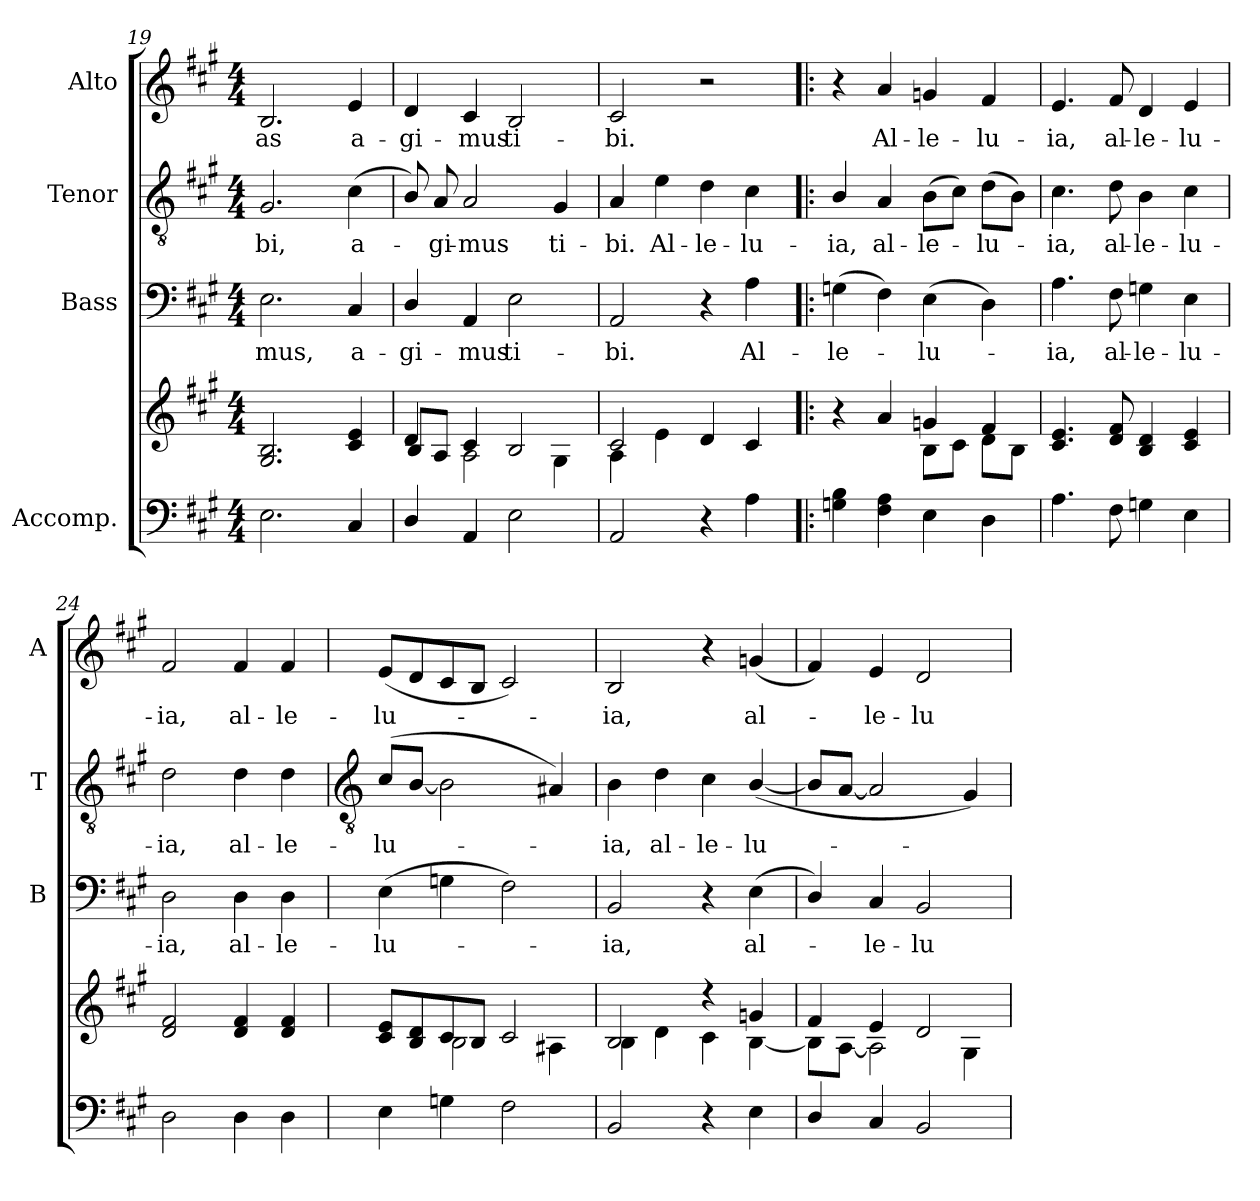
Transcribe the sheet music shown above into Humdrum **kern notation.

**kern	**kern	**kern	**text	**kern	**text	**kern	**text
*part4	*part4	*part3	*part3	*part2	*part2	*part1	*part1
*staff5	*staff4	*staff3	*staff3	*staff2	*staff2	*staff1	*staff1
*I"Accomp.	*	*I"Bass	*	*I"Tenor	*	*I"Alto	*
*	*	*I'B	*	*I'T	*	*I'A	*
!!LO:LB:g=z
*clefF4	*clefG2	*clefF4	*	*clefGv2	*	*clefG2	*
*k[f#c#g#]	*k[f#c#g#]	*k[f#c#g#]	*	*k[f#c#g#]	*	*k[f#c#g#]	*
*A:	*A:	*A:	*	*A:	*	*A:	*
*M4/4	*M4/4	*M4/4	*	*M4/4	*	*M4/4	*
=19	=19	=19	=19	=19	=19	=19	=19
*	*^	*	*	*	*	*	*
!	!	!	!	!LO:LY:b	!	!LO:LY:b	!	!LO:LY:b
2.E	2.G#/ 2.B/	1ryy	2.E	-mus,	2.G#	bi,	2.B	as
!	!	!	!	!LO:LY:b	!	!LO:LY:b	!	!LO:LY:b
4C#	4c#/ 4e/	.	4C#	a-	(<4c#	a-	4e	a-
=20	=20	=20	=20	=20	=20	=20	=20	=20
!	!	!	!	!LO:LY:b	!	!	!	!LO:LY:b
4D/	4d/	8B/L	4D/	-gi-	8B/)	.	4d	-gi-
!	!	!	!	!	!	!LO:LY:b	!	!
.	.	8A\J	.	.	8A	gi-	.	.
!	!	!	!	!LO:LY:b	!	!LO:LY:b	!	!LO:LY:b
4AA	4c#/	2A\	4AA	-mus	2A	-mus	4c#	-mus
!	!	!	!	!LO:LY:b	!	!	!	!LO:LY:b
2E	2B/	.	2E	ti-	.	.	2B	ti-
!	!	!	!	!	!	!LO:LY:b	!	!
.	.	4G#\	.	.	4G#	ti-	.	.
=21	=21	=21	=21	=21	=21	=21	=21	=21
!	!	!	!	!LO:LY:b	!	!LO:LY:b	!	!LO:LY:b
2AA	2c#/	4A\	2AA	-bi.	4A	-bi.	2c#	-bi.
!	!	!	!	!	!	!LO:LY:b	!	!
.	.	4e\	.	.	4e	Al-	.	.
!	!	!	!	!	!	!LO:LY:b	!	!
4r	2ryy	4d/	4r	.	4d	-le-	2r	.
!	!	!	!	!LO:LY:b	!	!LO:LY:b	!	!
4A	.	4c#/	4A	Al-	4c#	-lu-	.	.
=22!|:	=22!|:	=22!|:	=22!|:	=22!|:	=22!|:	=22!|:	=22!|:	=22!|:
!	!	!	!	!LO:LY:b	!	!LO:LY:b	!	!
4Gn 4B	4r	2ryy	(>4Gn	-le-	4B/	-ia,	4r	.
!	!	!	!	!	!	!LO:LY:b	!	!LO:LY:b
4F# 4A	4a/	.	4F#)	.	4A	al-	4a	Al-
!	!	!	!	!LO:LY:b	!	!LO:LY:b	!	!LO:LY:b
4E	4gn/	8B\L	(>4E	lu-	(>8BL	-le-	4gn	-le-
.	.	8c#\J	.	.	8c#J)	.	.	.
!	!	!	!	!	!	!LO:LY:b	!	!LO:LY:b
4D	4f#/	8d\L	4D)	.	(>8dL	lu-	4f#	-lu-
.	.	8B\J	.	.	8BJ)	.	.	.
=23	=23	=23	=23	=23	=23	=23	=23	=23
!	!	!	!	!LO:LY:b	!	!LO:LY:b	!	!LO:LY:b
4.A	4.c#/ 4.e/	1ryy	4.A	ia,	4.c#	ia,	4.e	-ia,
!	!	!	!	!LO:LY:b	!	!LO:LY:b	!	!LO:LY:b
8F#	8d/ 8f#/	.	8F#	al-	8d	al-	8f#	al-
!	!	!	!	!LO:LY:b	!	!LO:LY:b	!	!LO:LY:b
4Gn	4B/ 4d/	.	4Gn	-le-	4B	-le-	4d	-le-
!	!	!	!	!LO:LY:b	!	!LO:LY:b	!	!LO:LY:b
4E	4c#/ 4e/	.	4E	-lu-	4c#	-lu-	4e	-lu-
=24	=24	=24	=24	=24	=24	=24	=24	=24
!	!	!	!	!LO:LY:b	!	!LO:LY:b	!	!LO:LY:b
2D	2d/ 2f#/	1ryy	2D	-ia,	2d	-ia,	2f#	-ia,
!	!	!	!	!LO:LY:b	!	!LO:LY:b	!	!LO:LY:b
4D	4d/ 4f#/	.	4D	al-	4d	al-	4f#	al-
!	!	!	!	!LO:LY:b	!	!LO:LY:b	!	!LO:LY:b
4D	4d/ 4f#/	.	4D	-le-	4d	-le-	4f#	-le-
!!LO:LB:g=z
=25	=25	=25	=25	=25	=25	=25	=25	=25
*	*	*	*	*	*clefGv2	*	*	*
!	!	!	!	!LO:LY:b	!	!LO:LY:b	!	!LO:LY:b
4E	8c#/ 8e/L	4ryy	(>4E	-lu-	(>8c#L	-lu-	(<8eL	-lu-
.	8B/ 8d/	.	.	.	[8B/J	.	8d	.
4Gn	8c#/	2B\	4Gn	.	2B\]	.	8c#	.
.	8B/J	.	.	.	.	.	8BJ	.
2F#	2c#/	.	2F#)	.	.	.	2c#)	.
.	.	4A#X\	.	.	4A#X/)	.	.	.
=26	=26	=26	=26	=26	=26	=26	=26	=26
!	!	!	!	!LO:LY:b	!	!LO:LY:b	!	!LO:LY:b
2BB	2B/	4B\	2BB	ia,	4B	ia,	2B	ia,
!	!	!	!	!	!	!LO:LY:b	!	!
.	.	4d\	.	.	4d	al-	.	.
!	!	!	!	!	!	!LO:LY:b	!	!
4r	4r	4c#\	4r	.	4c#	-le-	4r	.
!	!	!	!	!LO:LY:b	!	!LO:LY:b	!	!LO:LY:b
4E	4gn/	[4B\	(<4E	al-	(<[4B/	-lu-	(<4gn	al-
=27	=27	=27	=27	=27	=27	=27	=27	=27
4D/	4f#/	8B\L]	4D/)	.	8BL]	.	4f#)	.
.	.	[8A\J	.	.	[8AJ	.	.	.
!	!	!	!	!LO:LY:b	!	!	!	!LO:LY:b
4C#	4e/	2A\]	4C#	le-	2A]	.	4e	le-
!	!	!	!	!LO:LY:b	!	!	!	!LO:LY:b
2BB	2d/	.	2BB	-lu-	.	.	2d	-lu-
.	.	4G#\	.	.	4G#)	.	.	.
*	*v	*v	*	*	*	*	*	*
=	=	=	=	=	=	=	=
*-	*-	*-	*-	*-	*-	*-	*-
